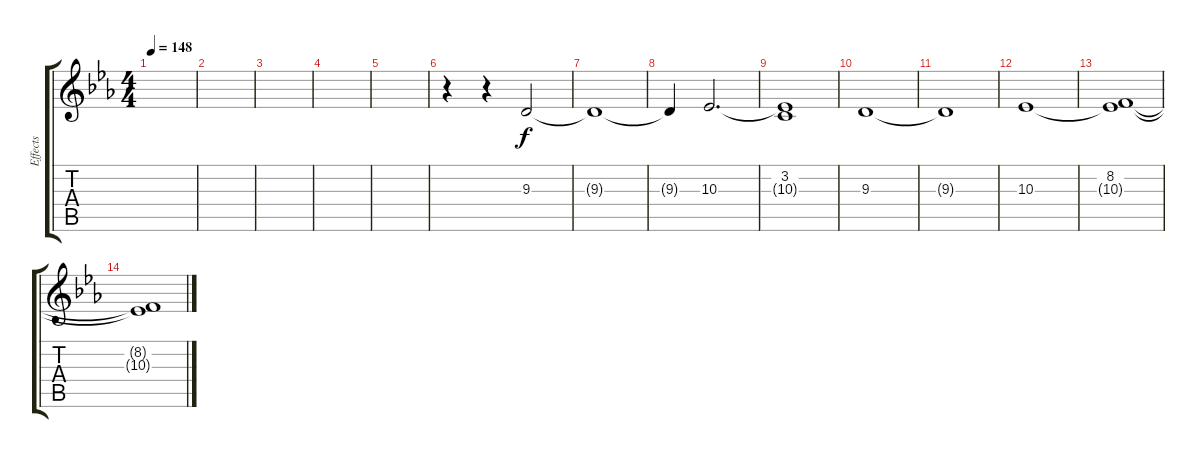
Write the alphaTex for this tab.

\track ("Effects" "Effects") {instrument pad2warm}
\staff {score tabs}
\tuning (D4 A3 F3 C3 G2 C2) {hide}
\ts (4 4)
\tempo 148
\clef g2
\ks cminor
|
|
|
|
|
r.4 r.4 9.3.2 |
9.3{t}.1 |
9.3{t}.4 10.3.2{d} |
(3.2 10.3{t}).1 |
9.3.1 |
9.3{t}.1 |
10.3.1 |
(8.2 10.3{t}).1 |
(8.2{t} 10.3{t}).1
